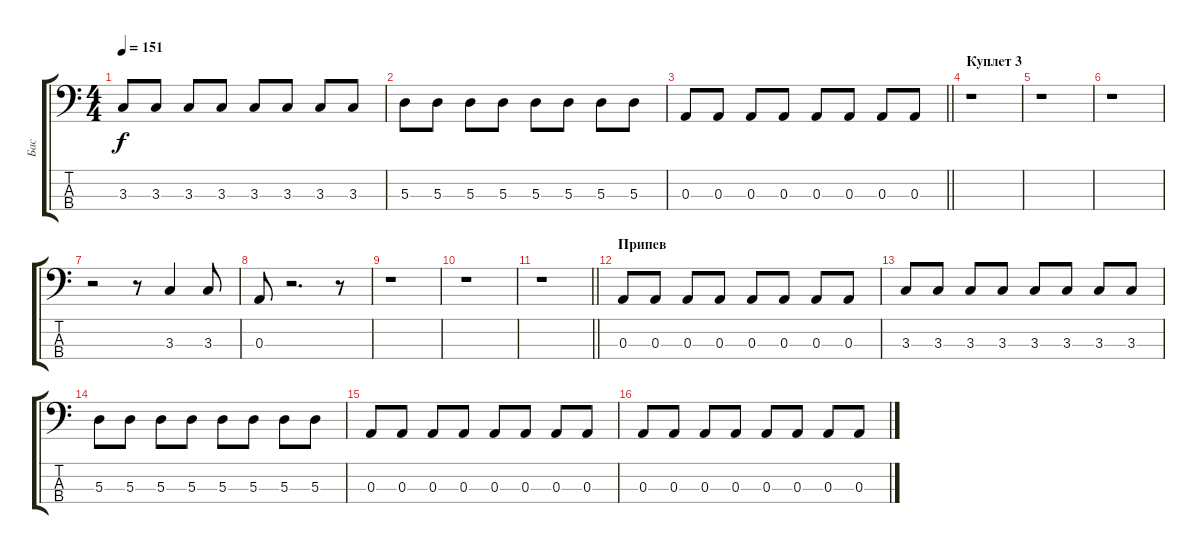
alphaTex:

\track ("Бас" "Бас") {instrument electricbassfinger}
\staff {score tabs}
\tuning (G2 D2 A1 E1) {hide}
\ts (4 4)
\tempo 151
\clef f4
\ks c
3.3.8{dy f} 3.3.8 3.3.8 3.3.8 3.3.8 3.3.8 3.3.8 3.3.8 |
5.3.8 5.3.8 5.3.8 5.3.8 5.3.8 5.3.8 5.3.8 5.3.8 |
\barLineRight lightlight
0.3.8 0.3.8 0.3.8 0.3.8 0.3.8 0.3.8 0.3.8 0.3.8 |
\section ("" "Куплет 3")
r.1 |
r.1 |
r.1 |
r.2 r.8 3.3.4 3.3.8 |
0.3.8 r.2{d} r.8 |
r.1 |
r.1 |
\barLineRight lightlight
r.1 |
\section ("" "Припев")
0.3.8 0.3.8 0.3.8 0.3.8 0.3.8 0.3.8 0.3.8 0.3.8 |
3.3.8 3.3.8 3.3.8 3.3.8 3.3.8 3.3.8 3.3.8 3.3.8 |
5.3.8 5.3.8 5.3.8 5.3.8 5.3.8 5.3.8 5.3.8 5.3.8 |
0.3.8 0.3.8 0.3.8 0.3.8 0.3.8 0.3.8 0.3.8 0.3.8 |
0.3.8 0.3.8 0.3.8 0.3.8 0.3.8 0.3.8 0.3.8 0.3.8
